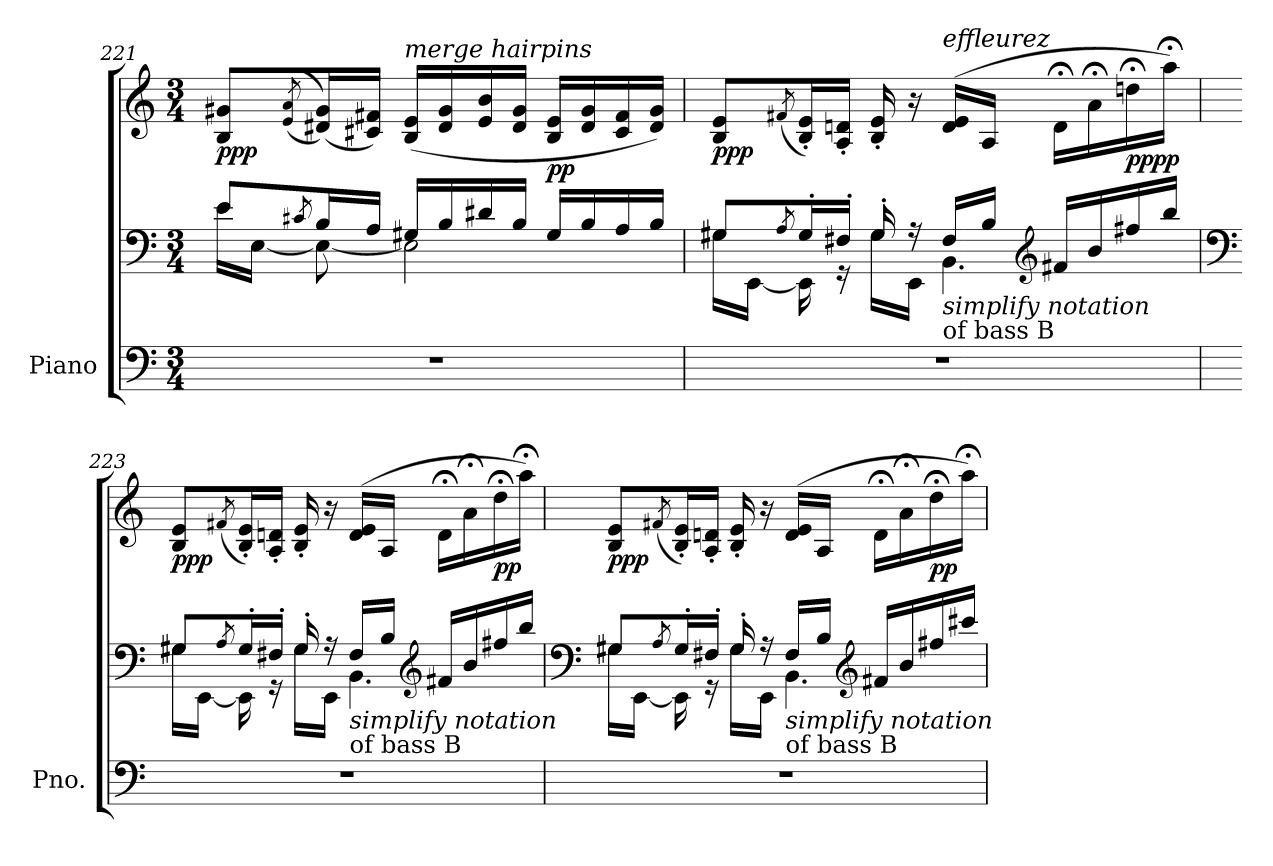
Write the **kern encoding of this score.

**kern	**kern	**kern	**dynam
*part1	*part1	*part1	*part1
*staff3	*staff2	*staff1	*staff1/2/3
*I"Piano	*	*	*
*I'Pno.	*	*	*
*clefF4	*clefF4	*clefG2	*
*k[]	*k[]	*k[]	*
*M3/4	*M3/4	*M3/4	*
=221	=221	=221	=221
*	*^	*	*
!	!	!	!	!LO:DY:b
2.r	8e/L	16e\LL	8B/ 8g#X/L	ppp
.	.	[16E\JJ	.	.
.	8qc#X/	.	(<(>8qe/ 8qa/	.
.	16B/L	8E\_	(>16d#X/ 16g#/L))	.
.	16A/JJ	.	16c#X/ 16f#X/JJ)	.
!	!	!	!LO:TX:a:i:t=merge hairpins	!
.	16G#X/LL	2E\]	(>16B/ 16e/LL	.
.	16B/	.	16d#/ 16g#/	.
.	16d#X/	.	16e/ 16b/	.
.	16B/JJ	.	16d#/ 16g#/JJ	.
!	!	!	!	!LO:DY:b
.	16G#/LL	.	16B/ 16e/LL	pp
.	16B/	.	16d#/ 16g#/	.
.	16A/	.	16c#/ 16f#/	.
.	16B/JJ	.	16d#/ 16g#/JJ)	.
!!LO:LB:g=z
=222	=222	=222	=222	=222
!	!	!	!	!LO:DY:b
2.r	8G#X/L	16G#\LL	8B/ 8e/L	ppp
.	.	[16EE\JJ	.	.
.	8qA/	.	(<8qf#X/	.
.	16G#'/L	16EE\]	16B/' 16e/'L)	.
.	16F#X'/JJ	16r	16A/' 16dn/'JJ	.
.	16G#'/	16G#\LL	16B/' 16e/'	.
.	16r	16EE\JJ	16r	.
!	!	!	!LO:TX:a:i:t=effleurez	!
!	!LO:TX:b:i:t=simplify notation	!	!	!
!	!LO:TX:b:t=of bass B	!	!	!
.	16F#/LL	4.BB\	(>16d/ 16e/LL	.
.	16B/JJ	.	16A/JJ	.
*	*clefG2	*	*	*
.	16f#X/LL	.	16d;<\LL	.
.	16b/	.	16a;<\	.
!	!	!	!	!LO:DY:b
!	!	!	!	!LO:DY:n=1:b
.	16ff#X/	.	16ddn;<\	pp pp
.	16bb/JJ	.	16aa;<\JJ)	.
=223	=223	=223	=223	=223
*	*clefF4	*	*	*
!	!	!	!	!LO:DY:b
2.r	8G#X/L	16G#\LL	8B/ 8e/L	ppp
.	.	[16EE\JJ	.	.
.	8qA/	.	(<8qf#X/	.
.	16G#'/L	16EE\]	16B/' 16e/'L)	.
.	16F#X'/JJ	16r	16A/' 16dn/'JJ	.
.	16G#'/	16G#\LL	16B/' 16e/'	.
.	16r	16EE\JJ	16r	.
!	!LO:TX:b:i:t=simplify notation	!	!	!
!	!LO:TX:b:t=of bass B	!	!	!
.	16F#/LL	4.BB\	(>16d/ 16e/LL	.
.	16B/JJ	.	16A/JJ	.
*	*clefG2	*	*	*
.	16f#X/LL	.	16d;<\LL	.
.	16b/	.	16a;<\	.
!	!	!	!	!LO:DY:b
.	16ff#X/	.	16dd;<\	pp
.	16bb/JJ	.	16aa;<\JJ)	.
=224	=224	=224	=224	=224
*	*clefF4	*	*	*
!	!	!	!	!LO:DY:b
2.r	8G#X/L	16G#\LL	8B/ 8e/L	ppp
.	.	[16EE\JJ	.	.
.	8qA/	.	(<8qf#X/	.
.	16G#'/L	16EE\]	16B/' 16e/'L)	.
.	16F#X'/JJ	16r	16A/' 16dn/'JJ	.
.	16G#'/	16G#\LL	16B/' 16e/'	.
.	16r	16EE\JJ	16r	.
!	!LO:TX:b:i:t=simplify notation	!	!	!
!	!LO:TX:b:t=of bass B	!	!	!
.	16F#/LL	4.BB\	(>16d/ 16e/LL	.
.	16B/JJ	.	16A/JJ	.
*	*clefG2	*	*	*
.	16f#X/LL	.	16d;<\LL	.
.	16b/	.	16a;<\	.
!	!	!	!	!LO:DY:b
.	16ff#X/	.	16dd;<\	pp
.	16ccc#X/JJ	.	16aa;<\JJ)	.
*	*v	*v	*	*
=	=	=	=
*-	*-	*-	*-
